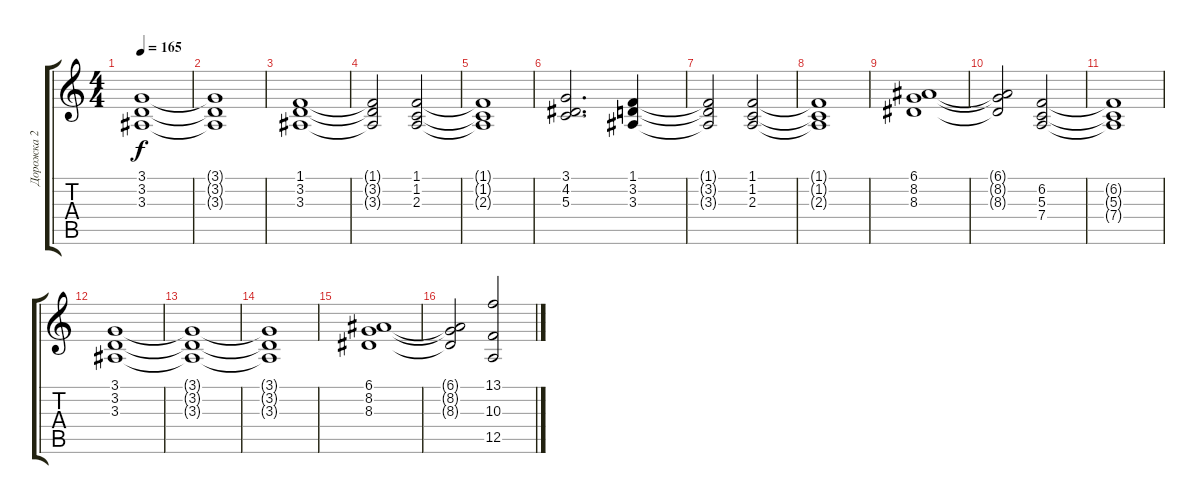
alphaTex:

\track ("Дорожка 2" "Дорожка 2") {instrument churchorgan}
\staff {score tabs}
\tuning (E4 B3 G3 D3 A2 E2) {hide}
\ts (4 4)
\tempo 165
\clef g2
\ks c
(3.1{t} 3.2{t} 3.3{t}).1{dy f} |
(3.1{t} 3.2{t} 3.3{t}).1 |
(1.1 3.2 3.3).1 |
(1.1{t} 3.2{t} 3.3{t}).2 (1.1 1.2 2.3).2 |
(1.1{t} 1.2{t} 2.3{t}).1 |
(3.1 4.2 5.3).2{d} (1.1 3.2 3.3).4 |
(1.1{t} 3.2{t} 3.3{t}).2 (1.1 1.2 2.3).2 |
(1.1{t} 1.2{t} 2.3{t}).1 |
(6.1 8.2 8.3).1 |
(6.1{t} 8.2{t} 8.3{t}).2 (6.2 5.3 7.4).2 |
(6.2{t} 5.3{t} 7.4{t}).1 |
(3.1 3.2 3.3).1 |
(3.1{t} 3.2{t} 3.3{t}).1 |
(3.1{t} 3.2{t} 3.3{t}).1 |
(6.1 8.2 8.3).1 |
(6.1{t} 8.2{t} 8.3{t}).2 (13.1 10.3 12.5).2
